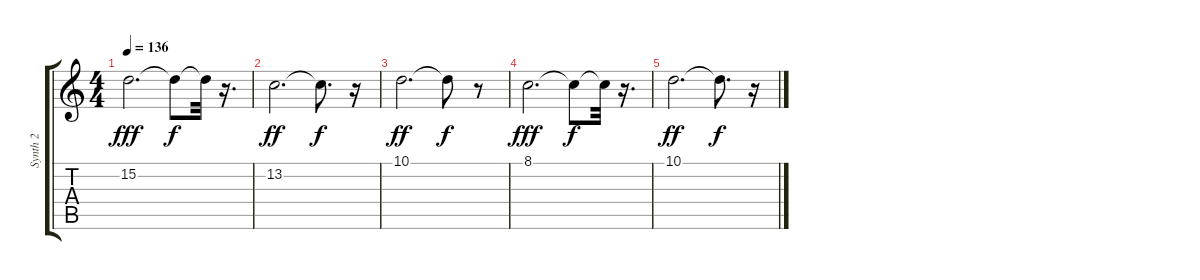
\track ("Synth 2" "Synth 2") {instrument stringensemble1}
\staff {score tabs}
\tuning (E4 B3 G3 D3 A2 E2) {hide}
\ts (4 4)
\tempo 136
\clef g2
\ks c
15.2.2{d dy fff volume 13} 15.2{t}.8{dy f} 15.2{t}.32 r.16{d} |
13.2.2{d dy ff volume 10} 13.2{t}.8{d dy f} r.16 |
10.1.2{d dy ff volume 7} 10.1{t}.8{dy f} r.8 |
8.1.2{d dy fff volume 4} 8.1{t}.8{dy f} 8.1{t}.32 r.16{d} |
10.1.2{d dy ff volume 2} 10.1{t}.8{d dy f} r.16
